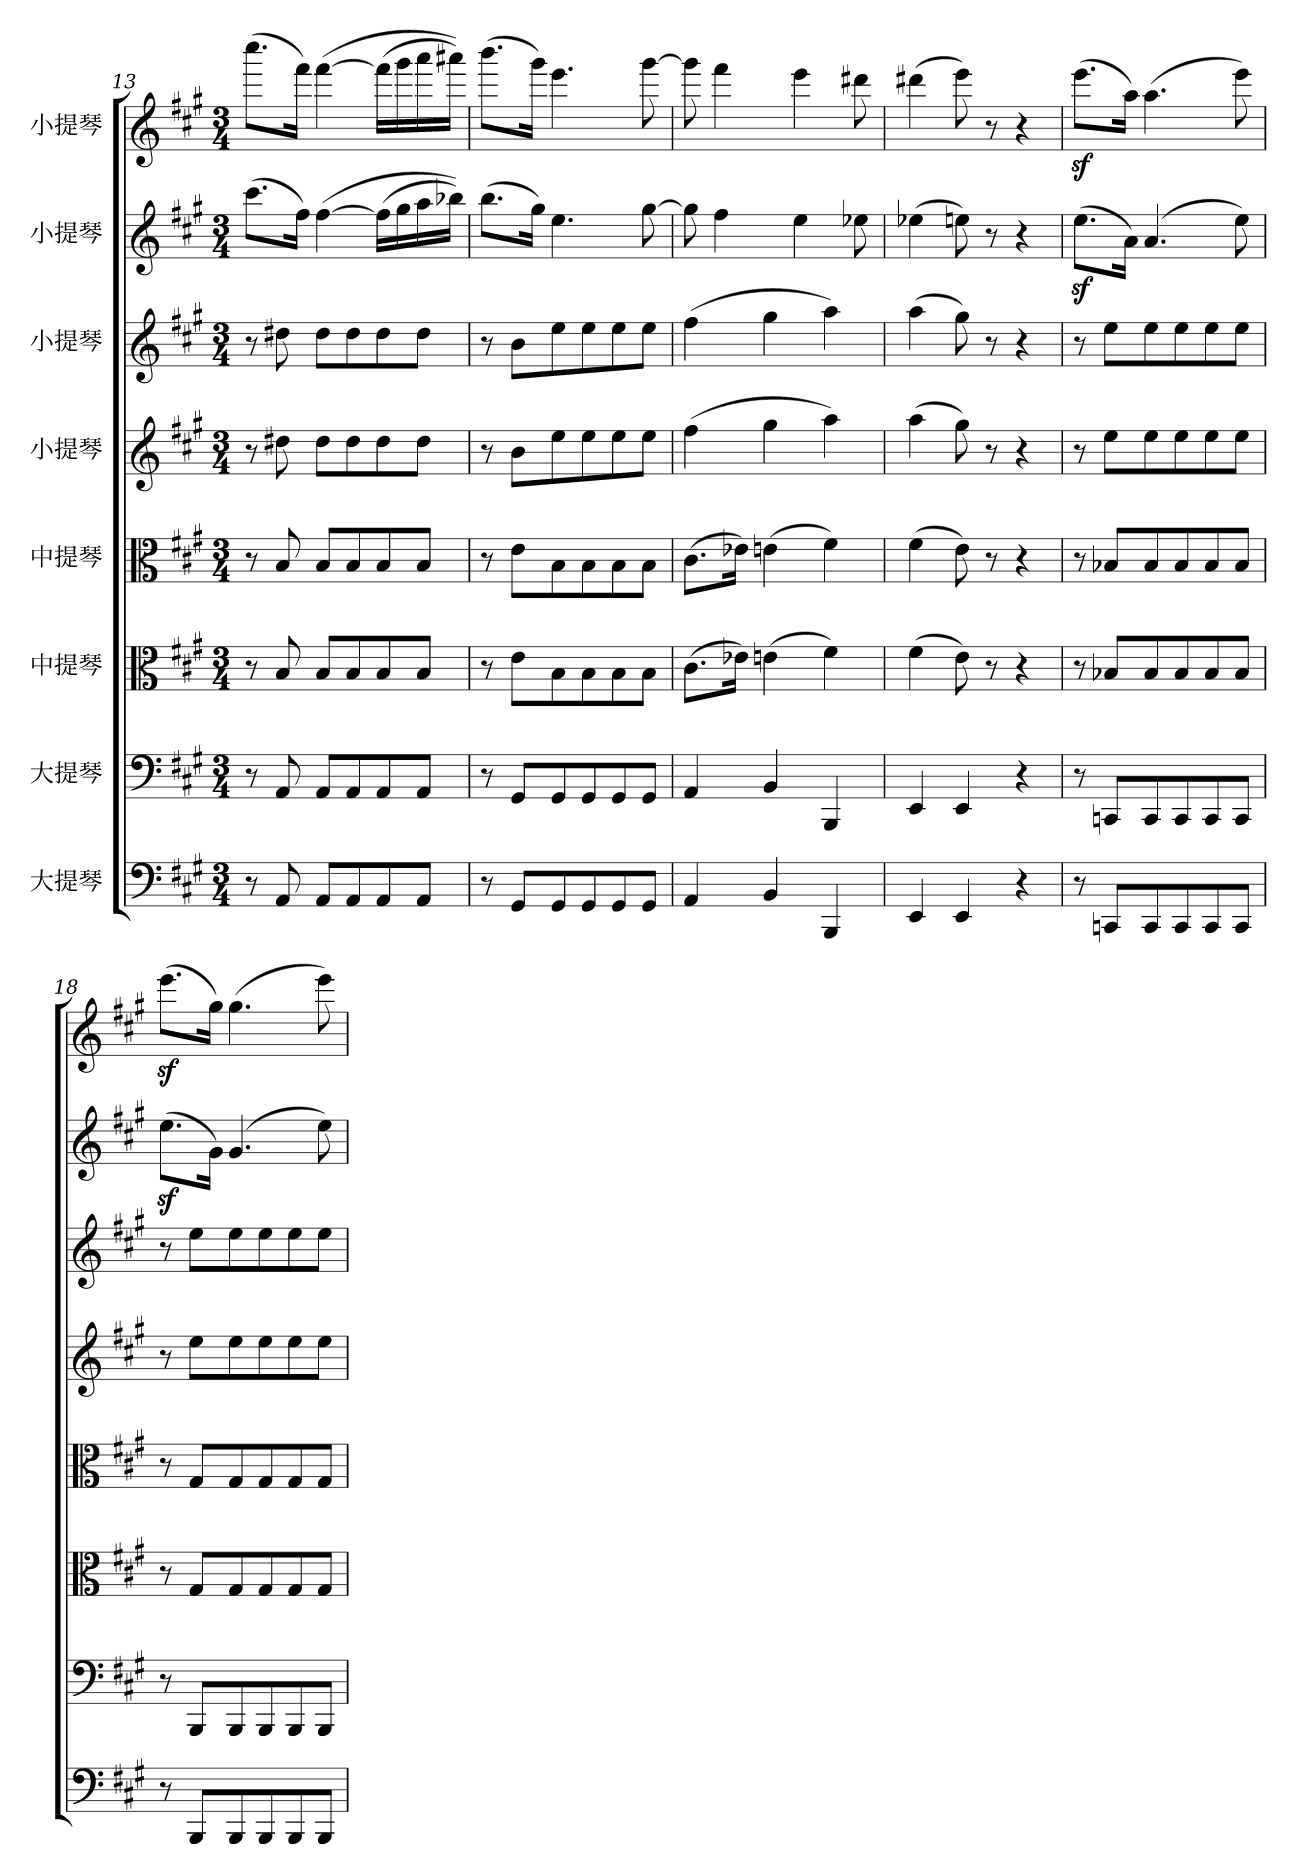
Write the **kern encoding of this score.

**kern	**kern	**kern	**kern	**kern	**kern	**kern	**kern
*part8	*part7	*part6	*part5	*part4	*part3	*part2	*part1
*staff8	*staff7	*staff6	*staff5	*staff4	*staff3	*staff2	*staff1
*I"大提琴	*I"大提琴	*I"中提琴	*I"中提琴	*I"小提琴	*I"小提琴	*I"小提琴	*I"小提琴
*clefF4	*clefF4	*clefC3	*clefC3	*clefG2	*clefG2	*clefG2	*clefG2
*k[f#c#g#]	*k[f#c#g#]	*k[f#c#g#]	*k[f#c#g#]	*k[f#c#g#]	*k[f#c#g#]	*k[f#c#g#]	*k[f#c#g#]
*M3/4	*M3/4	*M3/4	*M3/4	*M3/4	*M3/4	*M3/4	*M3/4
=13	=13	=13	=13	=13	=13	=13	=13
8r	8r	8r	8r	8r	8r	(>8.ccc#\L	(>8.cccc#\L
8AA/	8AA/	8B/	8B/	8dd#X\	8dd#X\	.	.
.	.	.	.	.	.	16ff#\Jk)	16fff#\Jk)
8AA/L	8AA/L	8B/L	8B/L	8dd#\L	8dd#\L	(>[4ff#\	(>[4fff#\
8AA/	8AA/	8B/	8B/	8dd#\	8dd#\	.	.
8AA/	8AA/	8B/	8B/	8dd#\	8dd#\	(>16ff#\LL]	(>16fff#\LL]
.	.	.	.	.	.	16gg#\	16ggg#\
8AA/J	8AA/J	8B/J	8B/J	8dd#\J	8dd#\J	16aa\	16aaa\
.	.	.	.	.	.	16bb-X\JJ))	16aaa#X\JJ))
=14	=14	=14	=14	=14	=14	=14	=14
8r	8r	8r	8r	8r	8r	(>8.bb\L	(>8.bbb\L
8GG#/L	8GG#/L	8e\L	8e\L	8b\L	8b\L	.	.
.	.	.	.	.	.	16gg#\Jk)	16ggg#\Jk)
8GG#/	8GG#/	8B\	8B\	8ee\	8ee\	4.ee\	4.eee\
8GG#/	8GG#/	8B\	8B\	8ee\	8ee\	.	.
8GG#/	8GG#/	8B\	8B\	8ee\	8ee\	.	.
8GG#/J	8GG#/J	8B\J	8B\J	8ee\J	8ee\J	[8gg#\	[8ggg#\
=15	=15	=15	=15	=15	=15	=15	=15
4AA/	4AA/	(>8.c#\L	(>8.c#\L	(>4ff#\	(>4ff#\	8gg#\]	8ggg#\]
.	.	.	.	.	.	4ff#\	4fff#\
.	.	16e-X\Jk)	16e-X\Jk)	.	.	.	.
4BB/	4BB/	(>4en\	(>4en\	4gg#\	4gg#\	.	.
.	.	.	.	.	.	4ee\	4eee\
4BBB/	4BBB/	4f#\)	4f#\)	4aa\)	4aa\)	.	.
.	.	.	.	.	.	8ee-X\	8ddd#X\
!!LO:LB:g=z
=16	=16	=16	=16	=16	=16	=16	=16
4EE/	4EE/	(>4f#\	(>4f#\	(>4aa\	(>4aa\	(>4ee-X\	(>4ddd#X\
4EE/	4EE/	8e\)	8e\)	8gg#\)	8gg#\)	8een\)	8eee\)
.	.	8r	8r	8r	8r	8r	8r
4r	4r	4r	4r	4r	4r	4r	4r
=17	=17	=17	=17	=17	=17	=17	=17
8r	8r	8r	8r	8r	8r	(>8.eez<\L	(>8.eeez<\L
8CCn/L	8CCn/L	8B-X/L	8B-X/L	8ee\L	8ee\L	.	.
.	.	.	.	.	.	16a\Jk)	16aa\Jk)
8CC/	8CC/	8B-/	8B-/	8ee\	8ee\	(>4.a/	(>4.aa\
8CC/	8CC/	8B-/	8B-/	8ee\	8ee\	.	.
8CC/	8CC/	8B-/	8B-/	8ee\	8ee\	.	.
8CC/J	8CC/J	8B-/J	8B-/J	8ee\J	8ee\J	8ee\)	8eee\)
=18	=18	=18	=18	=18	=18	=18	=18
8r	8r	8r	8r	8r	8r	(>8.eez<\L	(>8.eeez<\L
8BBB/L	8BBB/L	8G#/L	8G#/L	8ee\L	8ee\L	.	.
.	.	.	.	.	.	16g#\Jk)	16gg#\Jk)
8BBB/	8BBB/	8G#/	8G#/	8ee\	8ee\	(>4.g#/	(>4.gg#\
8BBB/	8BBB/	8G#/	8G#/	8ee\	8ee\	.	.
8BBB/	8BBB/	8G#/	8G#/	8ee\	8ee\	.	.
8BBB/J	8BBB/J	8G#/J	8G#/J	8ee\J	8ee\J	8ee\)	8eee\)
=	=	=	=	=	=	=	=
*-	*-	*-	*-	*-	*-	*-	*-
